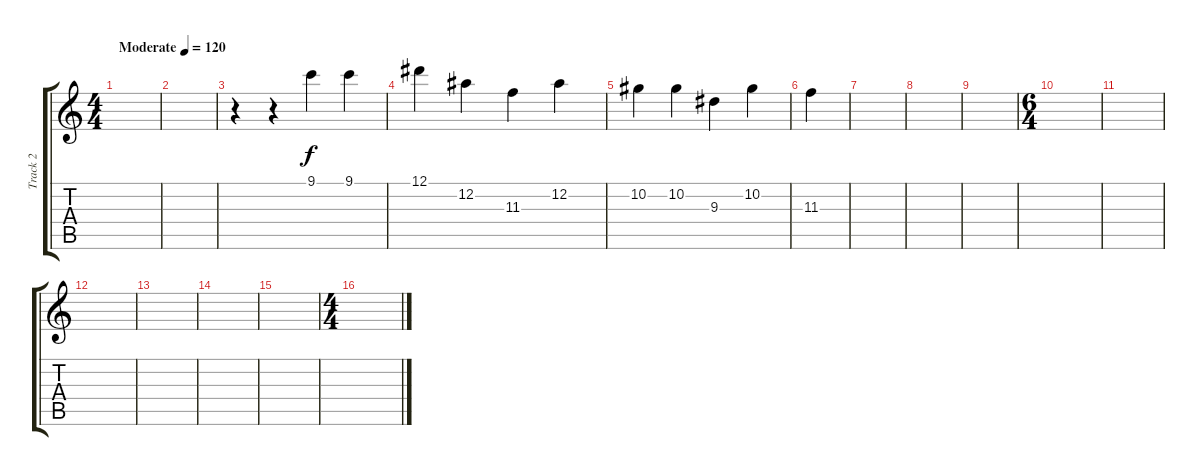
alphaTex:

\track ("Track 2" "Track 2") {instrument distortionguitar}
\staff {score tabs}
\tuning (Eb4 Bb3 Gb3 Db3 Ab2 Eb2) {hide}
\ts (4 4)
\tempo (120 "Moderate")
\clef g2
\ks c
|
|
r.4 r.4 9.1.4 9.1.4 |
12.1.4 12.2.4 11.3.4 12.2.4 |
10.2.4 10.2.4 9.3.4 10.2.4 |
11.3.4 |
|
|
|
\ts (6 4)
|
|
|
|
|
|
\ts (4 4)
